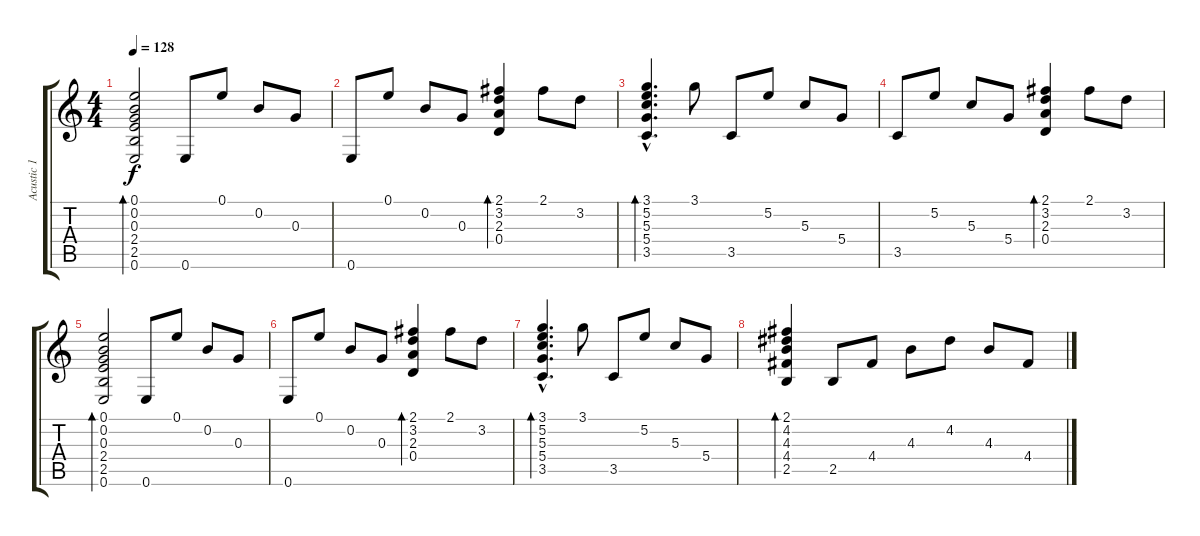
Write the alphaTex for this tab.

\track ("Acustic 1" "Acustic 1") {instrument acousticguitarsteel}
\staff {score tabs}
\tuning (E4 B3 G3 D3 A2 E2) {hide}
\ts (4 4)
\tempo 128
\clef g2
\ks c
(0.1 0.2 0.3 2.4 2.5 0.6).2{bd 120 dy f instrument acousticguitarsteel} 0.6.8 0.1.8 0.2.8 0.3.8 |
0.6.8 0.1.8 0.2.8 0.3.8 (2.1 3.2 2.3 0.4).4{bd 120} 2.1.8 3.2.8 |
(3.1{hac} 5.2{hac} 5.3{hac} 5.4{hac} 3.5{hac}).4{d bd 120} 3.1.8 3.5.8 5.2.8 5.3.8 5.4.8 |
3.5.8 5.2.8 5.3.8 5.4.8 (2.1 3.2 2.3 0.4).4{bd 120} 2.1.8 3.2.8 |
(0.1 0.2 0.3 2.4 2.5 0.6).2{bd 120} 0.6.8 0.1.8 0.2.8 0.3.8 |
0.6.8 0.1.8 0.2.8 0.3.8 (2.1 3.2 2.3 0.4).4{bd 120} 2.1.8 3.2.8 |
(3.1{hac} 5.2{hac} 5.3{hac} 5.4{hac} 3.5{hac}).4{d bd 120} 3.1.8 3.5.8 5.2.8 5.3.8 5.4.8 |
(2.1 4.2 4.3 4.4 2.5).4{bd 120} 2.5.8 4.4.8 4.3.8 4.2.8 4.3.8 4.4.8
